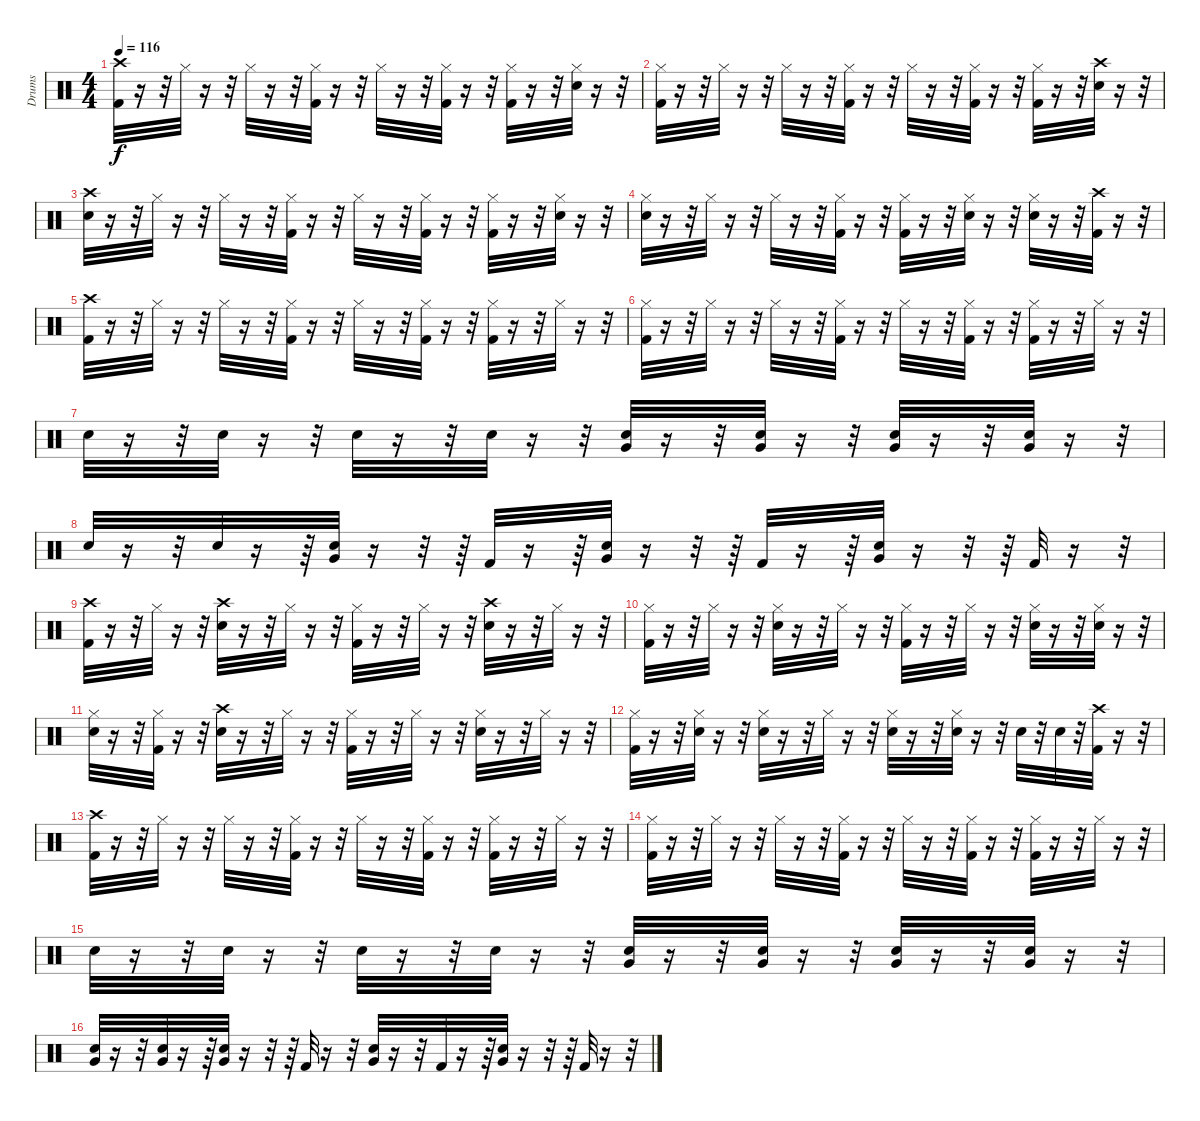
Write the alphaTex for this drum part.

\track ("Drums" "Drums") {instrument percussion}
\staff {score}
\articulation defaults
\ts (4 4)
\tempo 116
\clef neutral
\ks c
("Kick (hit) 2" "Crash high (hit)").32{dy f} r.16 r.32 "Hi-Hat (closed)".32 r.16 r.32 "Hi-Hat (closed)".32 r.16 r.32 ("Hi-Hat (closed)" "Kick (hit) 2").32 r.16 r.32 "Hi-Hat (closed)".32 r.16 r.32 ("Hi-Hat (closed)" "Kick (hit) 2").32 r.16 r.32 ("Hi-Hat (closed)" "Kick (hit) 2").32 r.16 r.32 ("Snare (hit) 2" "Hi-Hat (closed)").32 r.16 r.32 |
("Kick (hit) 2" "Hi-Hat (closed)").32 r.16 r.32 "Hi-Hat (closed)".32 r.16 r.32 "Hi-Hat (closed)".32 r.16 r.32 ("Kick (hit) 2" "Hi-Hat (closed)").32 r.16 r.32 "Hi-Hat (closed)".32 r.16 r.32 ("Hi-Hat (closed)" "Kick (hit) 2").32 r.16 r.32 ("Hi-Hat (closed)" "Kick (hit) 2").32 r.16 r.32 ("Crash high (hit)" "Snare (hit) 2").32 r.16 r.32 |
("Snare (hit) 2" "Crash high (hit)").32 r.16 r.32 "Hi-Hat (closed)".32 r.16 r.32 "Hi-Hat (closed)".32 r.16 r.32 ("Kick (hit) 2" "Hi-Hat (closed)").32 r.16 r.32 "Hi-Hat (closed)".32 r.16 r.32 ("Kick (hit) 2" "Hi-Hat (closed)").32 r.16 r.32 ("Kick (hit) 2" "Hi-Hat (closed)").32 r.16 r.32 ("Snare (hit) 2" "Hi-Hat (closed)").32 r.16 r.32 |
("Hi-Hat (closed)" "Snare (hit) 2").32 r.16 r.32 "Hi-Hat (closed)".32 r.16 r.32 "Hi-Hat (closed)".32 r.16 r.32 ("Kick (hit) 2" "Hi-Hat (closed)").32 r.16 r.32 ("Kick (hit) 2" "Hi-Hat (closed)").32 r.16 r.32 ("Snare (hit) 2" "Hi-Hat (closed)").32 r.16 r.32 ("Snare (hit) 2" "Hi-Hat (closed)").32 r.16 r.32 ("Crash high (hit)" "Kick (hit) 2").32 r.16 r.32 |
("Kick (hit) 2" "Crash high (hit)").32 r.16 r.32 "Hi-Hat (closed)".32 r.16 r.32 "Hi-Hat (closed)".32 r.16 r.32 ("Hi-Hat (closed)" "Kick (hit) 2").32 r.16 r.32 "Hi-Hat (closed)".32 r.16 r.32 ("Hi-Hat (closed)" "Kick (hit) 2").32 r.16 r.32 ("Hi-Hat (closed)" "Kick (hit) 2").32 r.16 r.32 "Hi-Hat (closed)".32 r.16 r.32 |
("Kick (hit) 2" "Hi-Hat (closed)").32 r.16 r.32 "Hi-Hat (closed)".32 r.16 r.32 "Hi-Hat (closed)".32 r.16 r.32 ("Kick (hit) 2" "Hi-Hat (closed)").32 r.16 r.32 "Hi-Hat (closed)".32 r.16 r.32 ("Kick (hit) 2" "Hi-Hat (closed)").32 r.16 r.32 ("Kick (hit) 2" "Hi-Hat (closed)").32 r.16 r.32 "Hi-Hat (closed)".32 r.16 r.32 |
"Snare (hit) 2".32 r.16 r.32 "Snare (hit) 2".32 r.16 r.32 "Snare (hit) 2".32 r.16 r.32 "Snare (hit) 2".32 r.16 r.32 ("Very Low Tom (hit)" "Snare (hit) 2").32 r.16 r.32 ("Very Low Tom (hit)" "Snare (hit) 2").32 r.16 r.32 ("Very Low Tom (hit)" "Snare (hit) 2").32 r.16 r.32 ("Very Low Tom (hit)" "Snare (hit) 2").32 r.16 r.32 |
"Snare (hit) 2".32 r.16 r.32 "Snare (hit) 2".32 r.16 r.64 ("Very Low Tom (hit)" "Snare (hit) 2").32 r.16 r.32 r.64 "Kick (hit) 2".32 r.16 r.64 ("Snare (hit) 2" "Very Low Tom (hit)").32 r.16 r.32 r.64 "Kick (hit) 2".32 r.16 r.64 ("Snare (hit) 2" "Very Low Tom (hit)").32 r.16 r.32 r.64 "Kick (hit) 2".32 r.16 r.32 |
("Crash high (hit)" "Kick (hit) 2").32 r.16 r.32 "Hi-Hat (closed)".32 r.16 r.32 ("Snare (hit) 2" "Crash high (hit)").32 r.16 r.32 "Hi-Hat (closed)".32 r.16 r.32 ("Hi-Hat (closed)" "Kick (hit) 2").32 r.16 r.32 "Hi-Hat (closed)".32 r.16 r.32 ("Crash high (hit)" "Snare (hit) 2").32 r.16 r.32 "Hi-Hat (closed)".32 r.16 r.32 |
("Hi-Hat (closed)" "Kick (hit) 2").32 r.16 r.32 "Hi-Hat (closed)".32 r.16 r.32 ("Snare (hit) 2" "Hi-Hat (closed)").32 r.16 r.32 "Hi-Hat (closed)".32 r.16 r.32 ("Hi-Hat (closed)" "Kick (hit) 2").32 r.16 r.32 "Hi-Hat (closed)".32 r.16 r.32 ("Snare (hit) 2" "Hi-Hat (closed)").32 r.16 r.32 ("Snare (hit) 2" "Hi-Hat (closed)").32 r.16 r.32 |
("Snare (hit) 2" "Hi-Hat (closed)").32 r.16 r.32 ("Kick (hit) 2" "Hi-Hat (closed)").32 r.16 r.32 ("Crash high (hit)" "Snare (hit) 2").32 r.16 r.32 "Hi-Hat (closed)".32 r.16 r.32 ("Kick (hit) 2" "Hi-Hat (closed)").32 r.16 r.32 "Hi-Hat (closed)".32 r.16 r.32 ("Hi-Hat (closed)" "Snare (hit) 2").32 r.16 r.32 "Hi-Hat (closed)".32 r.16 r.32 |
("Hi-Hat (closed)" "Kick (hit) 2").32 r.16 r.32 ("Snare (hit) 2" "Hi-Hat (closed)").32 r.16 r.32 ("Snare (hit) 2" "Hi-Hat (closed)").32 r.16 r.32 "Hi-Hat (closed)".32 r.16 r.32 ("Snare (hit) 2" "Hi-Hat (closed)").32 r.16 r.32 ("Hi-Hat (closed)" "Snare (hit) 2").32 r.16 r.32 "Snare (hit) 2".32 r.32 "Snare (hit) 2".32 r.32 ("Crash high (hit)" "Kick (hit) 2").32 r.16 r.32 |
("Kick (hit) 2" "Crash high (hit)").32 r.16 r.32 "Hi-Hat (closed)".32 r.16 r.32 "Hi-Hat (closed)".32 r.16 r.32 ("Hi-Hat (closed)" "Kick (hit) 2").32 r.16 r.32 "Hi-Hat (closed)".32 r.16 r.32 ("Hi-Hat (closed)" "Kick (hit) 2").32 r.16 r.32 ("Hi-Hat (closed)" "Kick (hit) 2").32 r.16 r.32 "Hi-Hat (closed)".32 r.16 r.32 |
("Kick (hit) 2" "Hi-Hat (closed)").32 r.16 r.32 "Hi-Hat (closed)".32 r.16 r.32 "Hi-Hat (closed)".32 r.16 r.32 ("Kick (hit) 2" "Hi-Hat (closed)").32 r.16 r.32 "Hi-Hat (closed)".32 r.16 r.32 ("Kick (hit) 2" "Hi-Hat (closed)").32 r.16 r.32 ("Kick (hit) 2" "Hi-Hat (closed)").32 r.16 r.32 "Hi-Hat (closed)".32 r.16 r.32 |
"Snare (hit) 2".32 r.16 r.32 "Snare (hit) 2".32 r.16 r.32 "Snare (hit) 2".32 r.16 r.32 "Snare (hit) 2".32 r.16 r.32 ("Very Low Tom (hit)" "Snare (hit) 2").32 r.16 r.32 ("Very Low Tom (hit)" "Snare (hit) 2").32 r.16 r.32 ("Very Low Tom (hit)" "Snare (hit) 2").32 r.16 r.32 ("Very Low Tom (hit)" "Snare (hit) 2").32 r.16 r.32 |
("Very Low Tom (hit)" "Snare (hit) 2").32 r.16 r.32 ("Very Low Tom (hit)" "Snare (hit) 2").32 r.16 r.64 ("Very Low Tom (hit)" "Snare (hit) 2").32 r.16 r.32 r.64 "Kick (hit) 2".32 r.16 r.32 ("Snare (hit) 2" "Very Low Tom (hit)").32 r.16 r.32 "Kick (hit) 2".32 r.16 r.64 ("Snare (hit) 2" "Very Low Tom (hit)").32 r.16 r.32 r.64 "Kick (hit) 2".32 r.16 r.32
